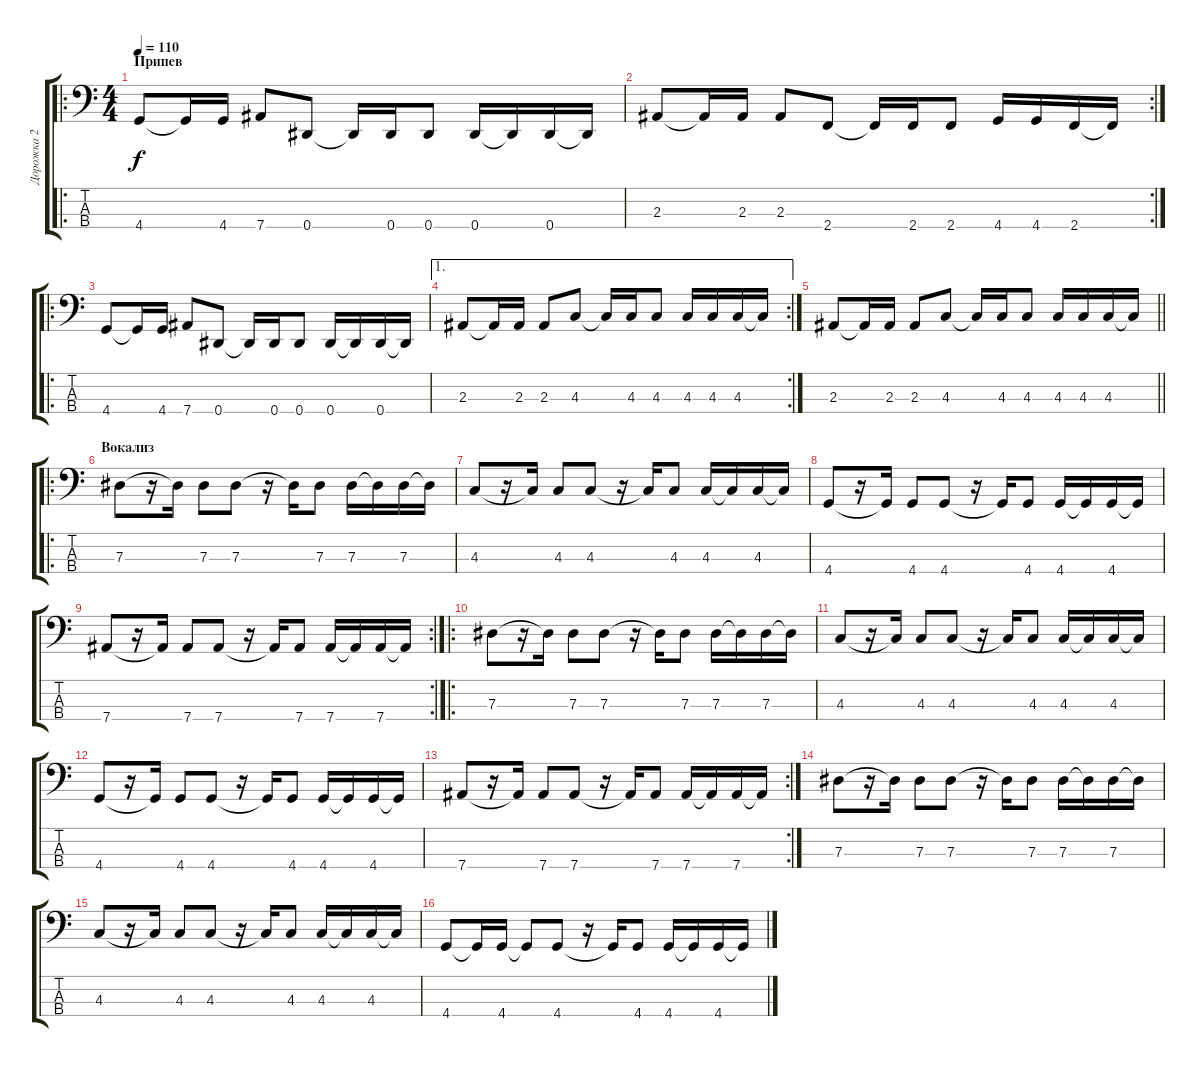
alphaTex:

\track ("Дорожка 2" "Дорожка 2") {instrument electricbassfinger}
\staff {score tabs}
\tuning (Gb2 Db2 Ab1 Eb1) {hide}
\ro
\ts (4 4)
\section ("" "Припев")
\tempo 110
\clef f4
\ks c
4.4.8{dy f} 4.4{t}.16 4.4.16 7.4.8 0.4.8 0.4{t}.16 0.4.16 0.4.8 0.4.16 0.4{t}.16 0.4.16 0.4{t}.16 |
\rc 2
2.3.8 2.3{t}.16 2.3.16 2.3.8 2.4.8 2.4{t}.16 2.4.16 2.4.8 4.4.16 4.4.16 2.4.16 2.4{t}.16 |
\ro
4.4.8 4.4{t}.16 4.4.16 7.4.8 0.4.8 0.4{t}.16 0.4.16 0.4.8 0.4.16 0.4{t}.16 0.4.16 0.4{t}.16 |
\ae 1
\rc 2
2.3.8 2.3{t}.16 2.3.16 2.3.8 4.3.8 4.3{t}.16 4.3.16 4.3.8 4.3.16 4.3.16 4.3.16 4.3{t}.16 |
\barLineRight lightlight
2.3.8 2.3{t}.16 2.3.16 2.3.8 4.3.8 4.3{t}.16 4.3.16 4.3.8 4.3.16 4.3.16 4.3.16 4.3{t}.16 |
\ro
\section ("" "Вокализ")
7.3.8 r.16 7.3{t}.16 7.3.8 7.3.8 r.16 7.3{t}.16 7.3.8 7.3.16 7.3{t}.16 7.3.16 7.3{t}.16 |
4.3.8 r.16 4.3{t}.16 4.3.8 4.3.8 r.16 4.3{t}.16 4.3.8 4.3.16 4.3{t}.16 4.3.16 4.3{t}.16 |
4.4.8 r.16 4.4{t}.16 4.4.8 4.4.8 r.16 4.4{t}.16 4.4.8 4.4.16 4.4{t}.16 4.4.16 4.4{t}.16 |
\rc 2
7.4.8 r.16 7.4{t}.16 7.4.8 7.4.8 r.16 7.4{t}.16 7.4.8 7.4.16 7.4{t}.16 7.4.16 7.4{t}.16 |
\ro
7.3.8 r.16 7.3{t}.16 7.3.8 7.3.8 r.16 7.3{t}.16 7.3.8 7.3.16 7.3{t}.16 7.3.16 7.3{t}.16 |
4.3.8 r.16 4.3{t}.16 4.3.8 4.3.8 r.16 4.3{t}.16 4.3.8 4.3.16 4.3{t}.16 4.3.16 4.3{t}.16 |
4.4.8 r.16 4.4{t}.16 4.4.8 4.4.8 r.16 4.4{t}.16 4.4.8 4.4.16 4.4{t}.16 4.4.16 4.4{t}.16 |
\rc 2
7.4.8 r.16 7.4{t}.16 7.4.8 7.4.8 r.16 7.4{t}.16 7.4.8 7.4.16 7.4{t}.16 7.4.16 7.4{t}.16 |
7.3.8 r.16 7.3{t}.16 7.3.8 7.3.8 r.16 7.3{t}.16 7.3.8 7.3.16 7.3{t}.16 7.3.16 7.3{t}.16 |
4.3.8 r.16 4.3{t}.16 4.3.8 4.3.8 r.16 4.3{t}.16 4.3.8 4.3.16 4.3{t}.16 4.3.16 4.3{t}.16 |
4.4.8 4.4{t}.16 4.4.16 4.4{t}.8 4.4.8 r.16 4.4{t}.16 4.4.8 4.4.16 4.4{t}.16 4.4.16 4.4{t}.16
